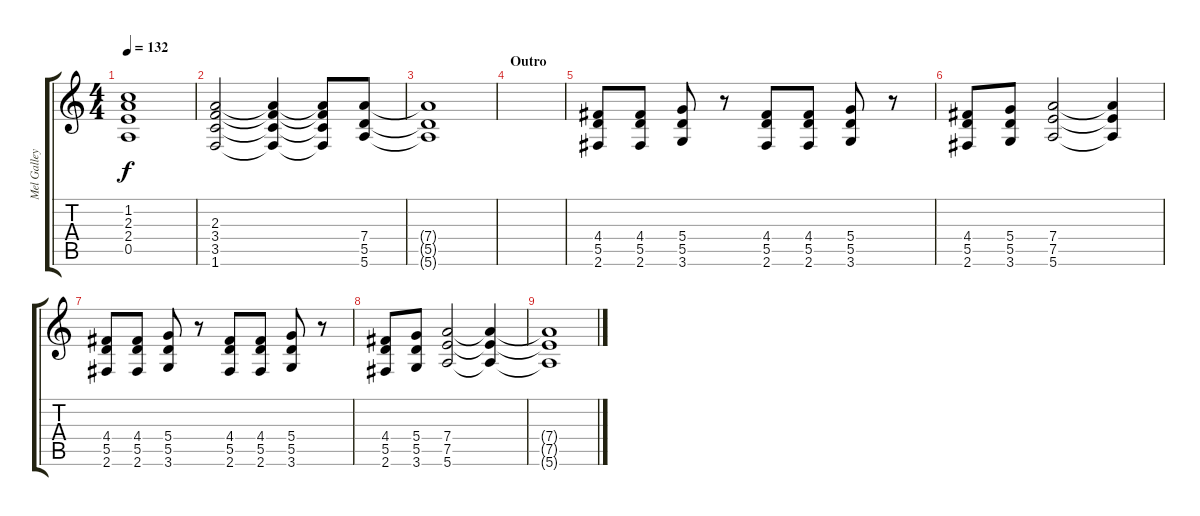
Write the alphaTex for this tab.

\track ("Mel Galley" "Mel Galley") {instrument distortionguitar}
\staff {score tabs}
\tuning (E4 B3 G3 D3 A2 E2) {hide}
\ts (4 4)
\tempo 132
\clef g2
\ks c
(1.2 2.3 2.4 0.5).1{dy f} |
(2.3 3.4 3.5 1.6).2 (2.3{t} 3.4{t} 3.5{t} 1.6{t}).4 (2.3{t} 3.4{t} 3.5{t} 1.6{t}).8 (7.4 5.5 5.6).8 |
(7.4{t} 5.5{t} 5.6{t}).1 |
\section ("" "Outro")
|
(4.4 5.5 2.6).8 (4.4 5.5 2.6).8 (5.4 5.5 3.6).8 r.8 (4.4 5.5 2.6).8 (4.4 5.5 2.6).8 (5.4 5.5 3.6).8 r.8 |
(4.4 5.5 2.6).8 (5.4 5.5 3.6).8 (7.4 7.5 5.6).2 (7.4{t} 7.5{t} 5.6{t}).4 |
(4.4 5.5 2.6).8 (4.4 5.5 2.6).8 (5.4 5.5 3.6).8 r.8 (4.4 5.5 2.6).8 (4.4 5.5 2.6).8 (5.4 5.5 3.6).8 r.8 |
(4.4 5.5 2.6).8 (5.4 5.5 3.6).8 (7.4 7.5 5.6).2 (7.4{t} 7.5{t} 5.6{t}).4 |
(7.4{t} 7.5{t} 5.6{t}).1
